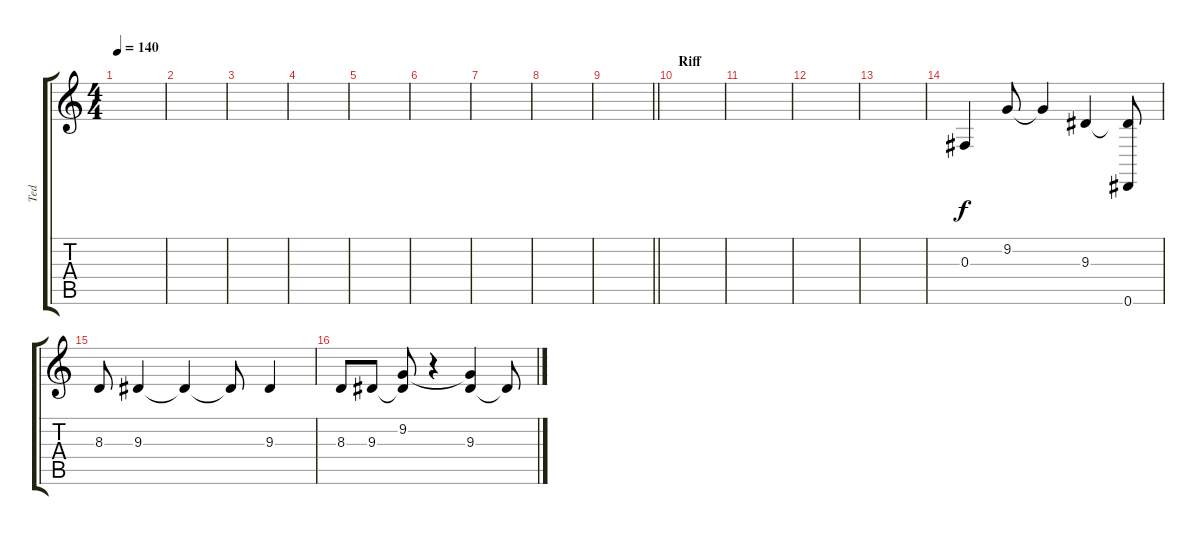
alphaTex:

\track ("Ted" "Ted") {instrument lead1square}
\staff {score tabs}
\tuning (Eb4 Bb3 Gb3 Db3 Ab2 Eb2) {hide}
\ts (4 4)
\tempo 140
\clef g2
\ks c
|
|
|
|
|
|
|
|
\barLineRight lightlight
|
\section ("" "Riff")
|
|
|
|
0.3.4 9.2.8 9.2{t}.4 9.3.4 (9.3{t} 0.6).8 |
8.3.8 9.3.4 9.3{t}.4 9.3{t}.8 9.3.4 |
8.3.8 9.3.8 (9.2 9.3{t}).8 r.4 (9.2{t} 9.3).4 9.3{t}.8
